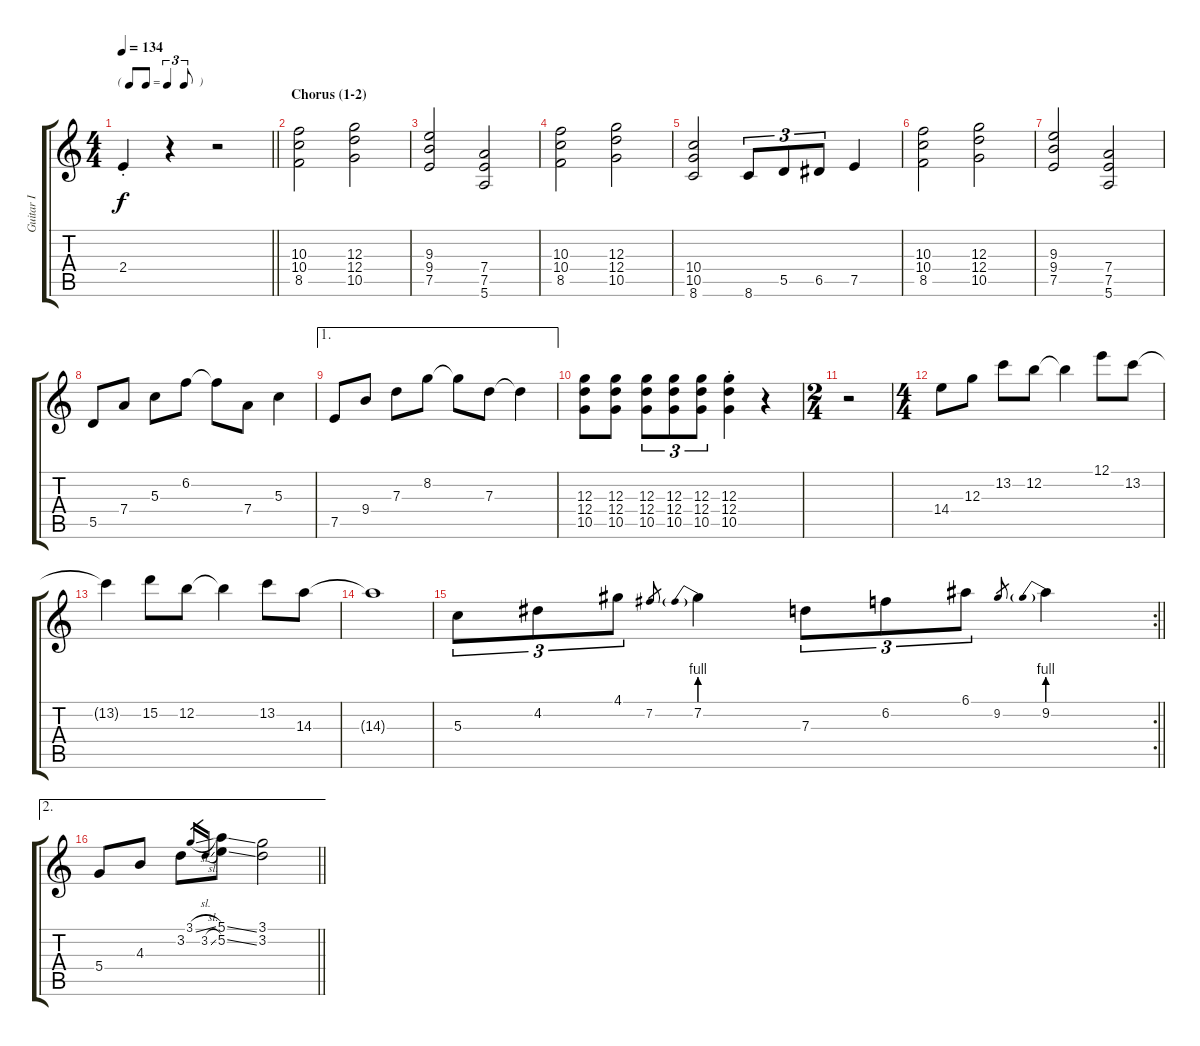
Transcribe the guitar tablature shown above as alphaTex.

\track ("Guitar I" "Guitar I") {instrument distortionguitar}
\staff {score tabs}
\tuning (E4 B3 G3 D3 A2 E2) {hide}
\ts (4 4)
\tf triplet8th
\tempo 134
\clef g2
\barLineRight lightlight
\ks c
2.4{st}.4{dy f} r.4 r.2 |
\section ("" "Chorus (1-2)")
(10.3 10.4 8.5).2 (12.3 12.4 10.5).2 |
(9.3 9.4 7.5).2 (7.4 7.5 5.6).2 |
(10.3 10.4 8.5).2 (12.3 12.4 10.5).2 |
(10.4 10.5 8.6).2 8.6.8{tu (3 2)} 5.5.8{tu (3 2)} 6.5.8{tu (3 2)} 7.5.4 |
(10.3 10.4 8.5).2 (12.3 12.4 10.5).2 |
(9.3 9.4 7.5).2 (7.4 7.5 5.6).2 |
5.5.8 7.4.8 5.3.8 6.2.8 6.2{t}.8 7.4.8 5.3.4 |
\ae 1
7.5.8 9.4.8 7.3.8 8.2.8 8.2{t}.8 7.3.8 7.3{t}.4 |
(12.3 12.4 10.5).8 (12.3 12.4 10.5).8 (12.3 12.4 10.5).8{tu (3 2)} (12.3 12.4 10.5).8{tu (3 2)} (12.3 12.4 10.5).8{tu (3 2)} (12.3{st} 12.4{st} 10.5{st}).4 r.4 |
\ts (2 4)
r.2 |
\ts (4 4)
14.4.8 12.3.8 13.2.8 12.2.8 12.2{t}.4 12.1.8 13.2.8 |
13.2{t}.4 15.2.8 12.2.8 12.2{t}.4 13.2.8 14.3.8 |
14.3{t}.1 |
\rc 2
\barLineRight lightlight
5.3.8{tu (3 2)} 4.2.8{tu (3 2)} 4.1.8{tu (3 2)} 7.2.8{gr} 7.2{be (prebend 0 4 60 4)}.4 7.3.8{tu (3 2)} 6.2.8{tu (3 2)} 6.1.8{tu (3 2)} 9.2.8{gr} 9.2{be (prebend 0 4 60 4)}.4 |
\ae 2
\barLineRight lightlight
5.4.8 4.3.8 3.2.8 3.1{sl}.16{gr} 3.2{sl}.16{gr} (5.1{ss} 5.2{ss}).8 (3.1 3.2).2
